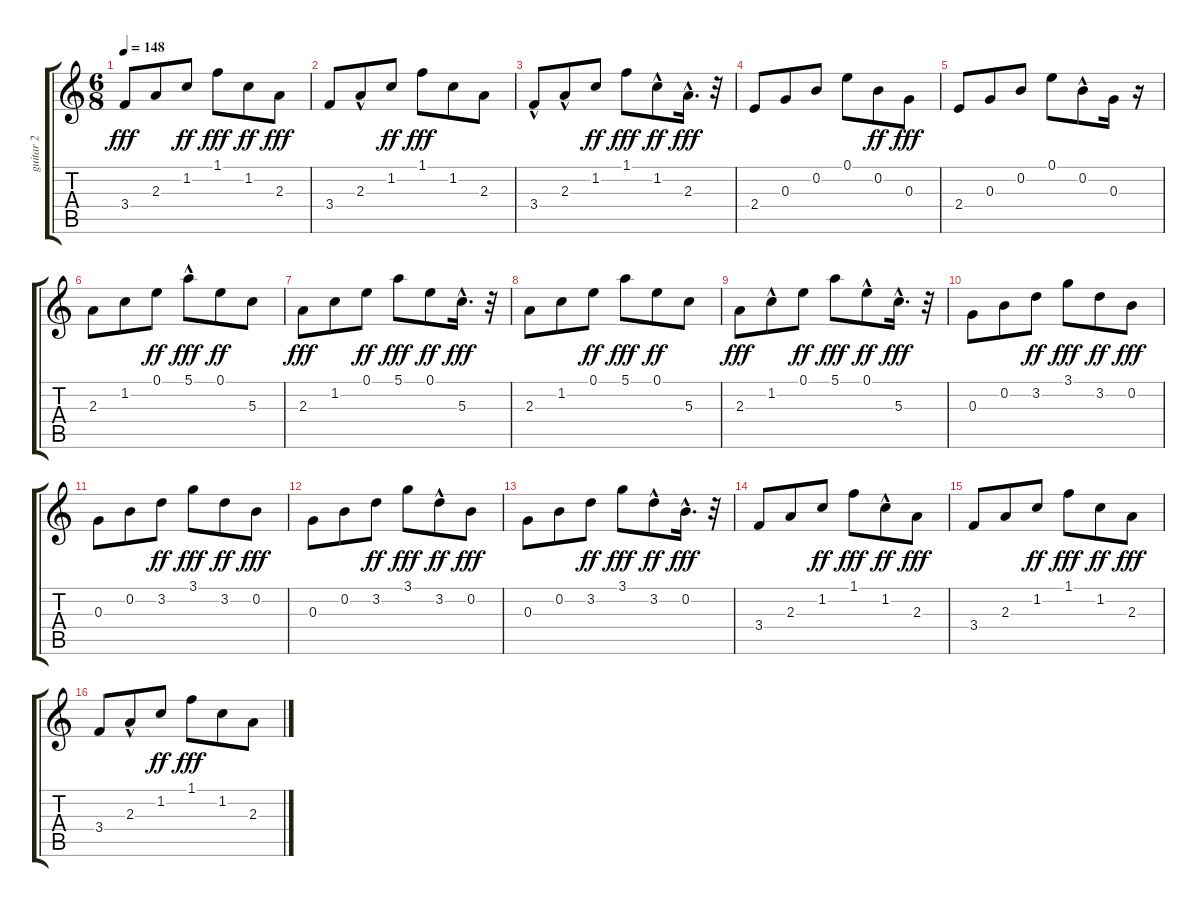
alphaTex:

\track ("guitar 2" "guitar 2") {instrument acousticguitarsteel}
\staff {score tabs}
\tuning (E4 B3 G3 D3 A2 E2) {hide}
\ts (6 8)
\tempo 148
\clef g2
\ks c
3.4.8{dy fff} 2.3.8 1.2.8{dy ff} 1.1.8{dy fff} 1.2.8{dy ff} 2.3.8{dy fff} |
3.4.8 2.3{hac}.8 1.2.8{dy ff} 1.1.8{dy fff} 1.2.8 2.3.8 |
3.4{hac}.8 2.3{hac}.8 1.2.8{dy ff} 1.1.8{dy fff} 1.2{hac}.8{dy ff} 2.3{hac}.16{d dy fff} r.32 |
2.4.8 0.3.8 0.2.8 0.1.8 0.2.8{dy ff} 0.3.8{dy fff} |
2.4.8 0.3.8 0.2.8 0.1.8 0.2{hac}.8 0.3.16 r.16 |
2.3.8 1.2.8 0.1.8{dy ff} 5.1{hac}.8{dy fff} 0.1.8{dy ff} 5.3.8 |
2.3.8{dy fff} 1.2.8 0.1.8{dy ff} 5.1.8{dy fff} 0.1.8{dy ff} 5.3{hac}.16{d dy fff} r.32 |
2.3.8 1.2.8 0.1.8{dy ff} 5.1.8{dy fff} 0.1.8{dy ff} 5.3.8 |
2.3.8{dy fff} 1.2{hac}.8 0.1.8{dy ff} 5.1.8{dy fff} 0.1{hac}.8{dy ff} 5.3{hac}.16{d dy fff} r.32 |
0.3.8 0.2.8 3.2.8{dy ff} 3.1.8{dy fff} 3.2.8{dy ff} 0.2.8{dy fff} |
0.3.8 0.2.8 3.2.8{dy ff} 3.1.8{dy fff} 3.2.8{dy ff} 0.2.8{dy fff} |
0.3.8 0.2.8 3.2.8{dy ff} 3.1.8{dy fff} 3.2{hac}.8{dy ff} 0.2.8{dy fff} |
0.3.8 0.2.8 3.2.8{dy ff} 3.1.8{dy fff} 3.2{hac}.8{dy ff} 0.2{hac}.16{d dy fff} r.32 |
3.4.8 2.3.8 1.2.8{dy ff} 1.1.8{dy fff} 1.2{hac}.8{dy ff} 2.3.8{dy fff} |
3.4.8 2.3.8 1.2.8{dy ff} 1.1.8{dy fff} 1.2.8{dy ff} 2.3.8{dy fff} |
3.4.8 2.3{hac}.8 1.2.8{dy ff} 1.1.8{dy fff} 1.2.8 2.3.8
